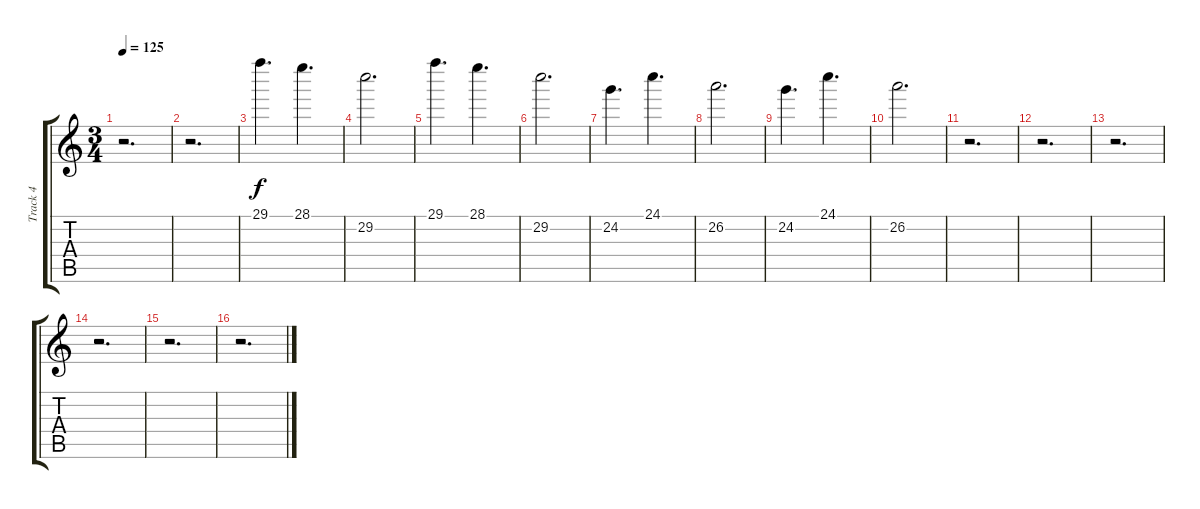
\track ("Track 4" "Track 4") {instrument acousticgrandpiano}
\staff {score tabs}
\tuning (C5 G4 Eb4 Bb3 F3 C3) {hide}
\ts (3 4)
\tempo 125
\clef g2
\ks c
r.2{d dy f} |
r.2{d} |
29.1.4{d} 28.1.4{d} |
29.2.2{d} |
29.1.4{d} 28.1.4{d} |
29.2.2{d} |
24.2.4{d} 24.1.4{d} |
26.2.2{d} |
24.2.4{d} 24.1.4{d} |
26.2.2{d} |
r.2{d} |
r.2{d} |
r.2{d} |
r.2{d} |
r.2{d} |
r.2{d}
